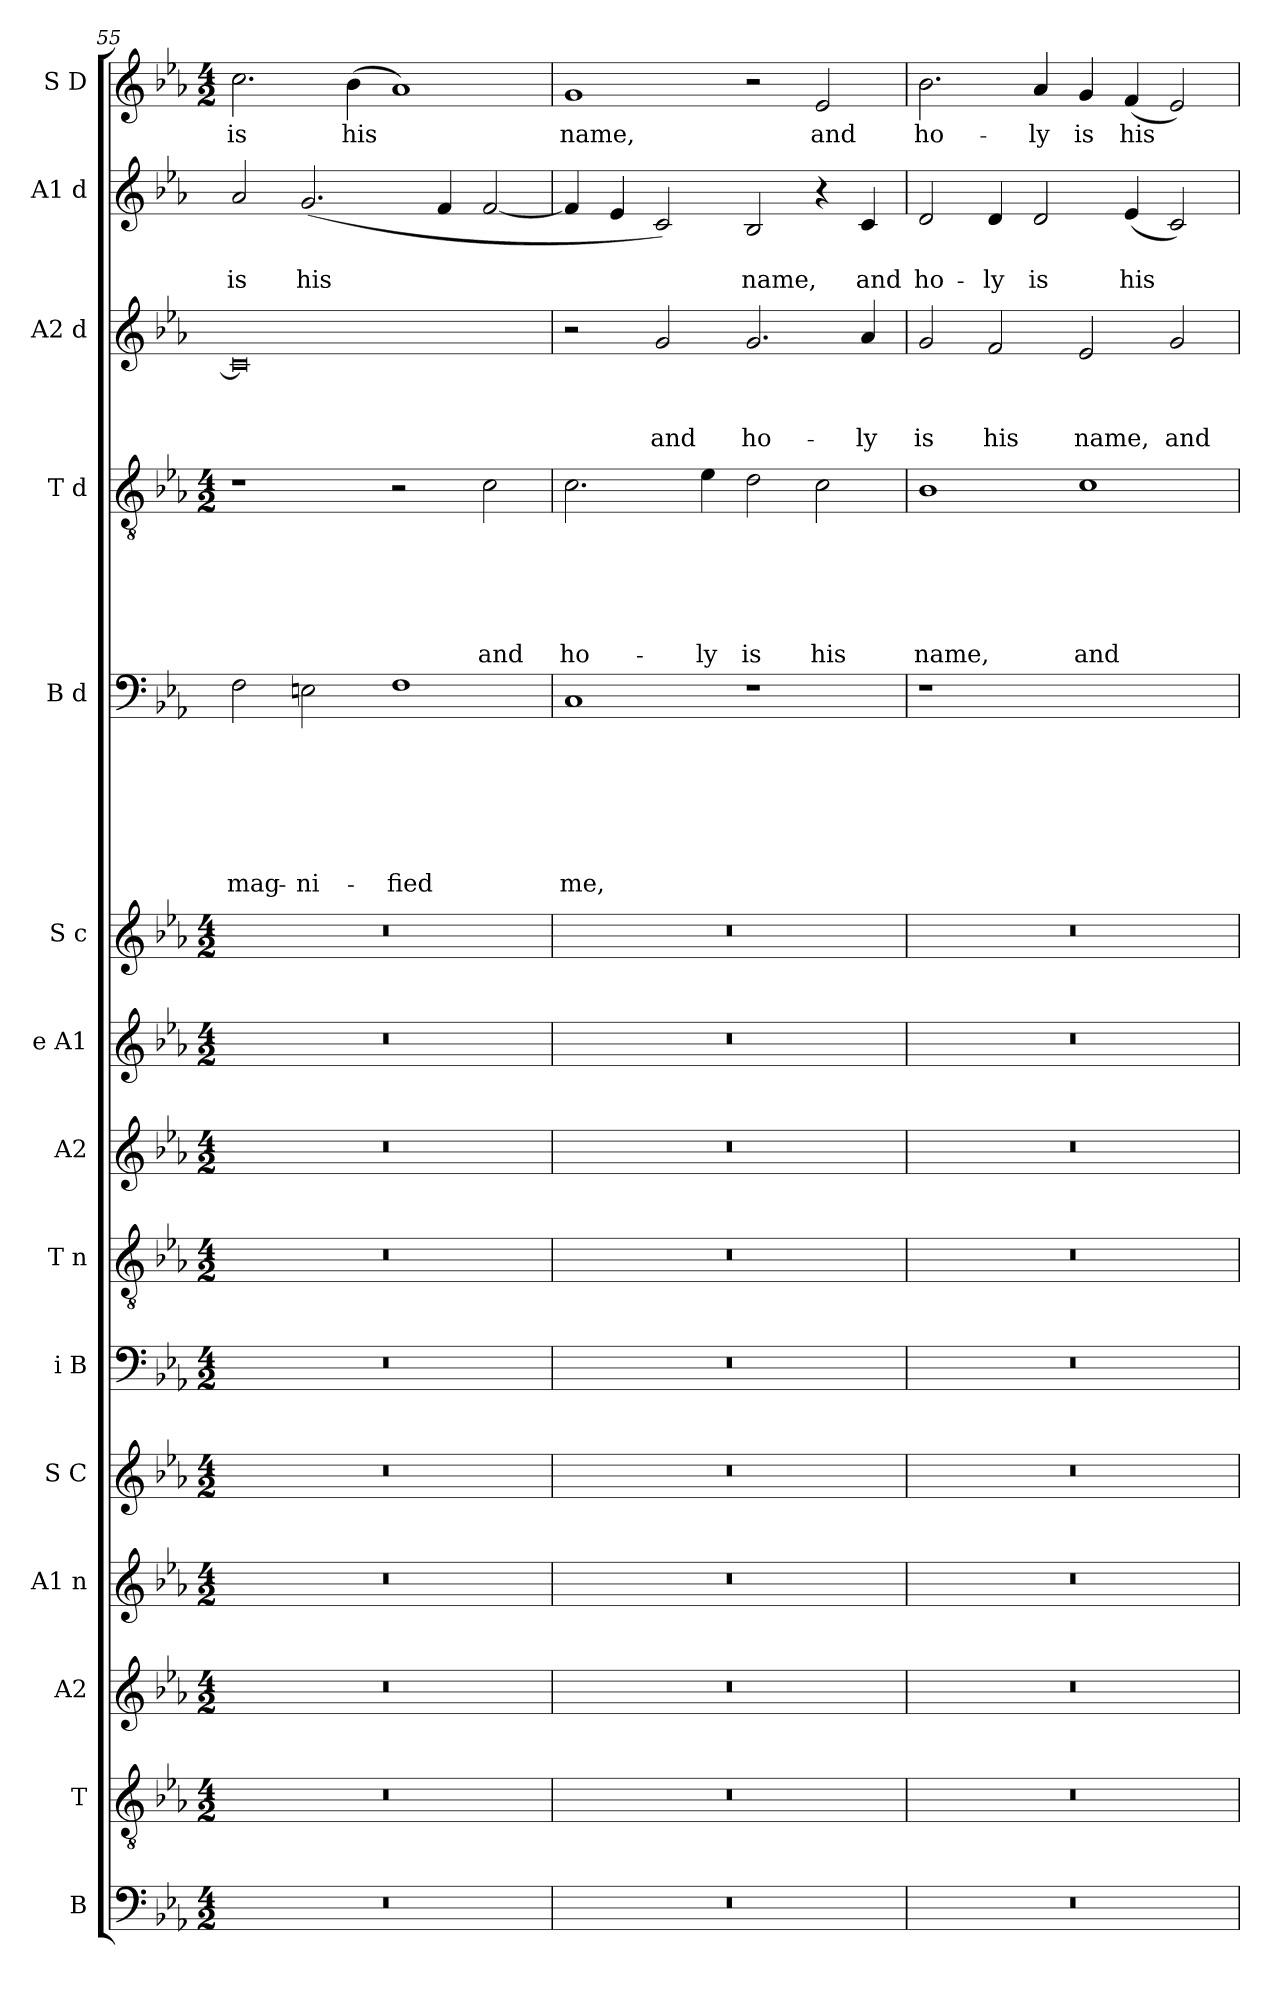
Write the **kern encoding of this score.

**kern	**kern	**kern	**kern	**kern	**kern	**kern	**kern	**kern	**kern	**kern	**text	**text	**text	**text	**text	**text	**text	**kern	**text	**text	**text	**text	**text	**text	**kern	**text	**text	**text	**kern	**text	**text	**kern	**text
*part15	*part14	*part13	*part12	*part11	*part10	*part9	*part8	*part7	*part6	*part5	*part5	*part5	*part5	*part5	*part5	*part5	*part5	*part4	*part4	*part4	*part4	*part4	*part4	*part4	*part3	*part3	*part3	*part3	*part2	*part2	*part2	*part1	*part1
*staff15	*staff14	*staff13	*staff12	*staff11	*staff10	*staff9	*staff8	*staff7	*staff6	*staff5	*staff5	*staff5	*staff5	*staff5	*staff5	*staff5	*staff5	*staff4	*staff4	*staff4	*staff4	*staff4	*staff4	*staff4	*staff3	*staff3	*staff3	*staff3	*staff2	*staff2	*staff2	*staff1	*staff1
*I"B	*I"T	*I"A2	*I"A1 n	*I"S C	*I"i B	*I"T n	*I"A2	*I"e A1	*I"S c	*I"B d	*	*	*	*	*	*	*	*I"T d	*	*	*	*	*	*	*I"A2 d	*	*	*	*I"A1 d	*	*	*I"S D	*
*	*	*	*	*	*	*	*	*	*I'S c	*I'B d	*	*	*	*	*	*	*	*I'T d	*	*	*	*	*	*	*I'A2 d	*	*	*	*I'A1 d	*	*	*I'S d	*
*clefF4	*clefGv2	*clefG2	*clefG2	*clefG2	*clefF4	*clefGv2	*clefG2	*clefG2	*clefG2	*clefF4	*	*	*	*	*	*	*	*clefGv2	*	*	*	*	*	*	*clefG2	*	*	*	*clefG2	*	*	*clefG2	*
*k[b-e-a-]	*k[b-e-a-]	*k[b-e-a-]	*k[b-e-a-]	*k[b-e-a-]	*k[b-e-a-]	*k[b-e-a-]	*k[b-e-a-]	*k[b-e-a-]	*k[b-e-a-]	*k[b-e-a-]	*	*	*	*	*	*	*	*k[b-e-a-]	*	*	*	*	*	*	*k[b-e-a-]	*	*	*	*k[b-e-a-]	*	*	*k[b-e-a-]	*
*E-:	*E-:	*E-:	*E-:	*E-:	*E-:	*E-:	*E-:	*E-:	*E-:	*E-:	*	*	*	*	*	*	*	*E-:	*	*	*	*	*	*	*E-:	*	*	*	*E-:	*	*	*E-:	*
*M4/2	*M4/2	*M4/2	*M4/2	*M4/2	*M4/2	*M4/2	*M4/2	*M4/2	*M4/2	*	*	*	*	*	*	*	*	*M4/2	*	*	*	*	*	*	*	*	*	*	*	*	*	*M4/2	*
=55	=55	=55	=55	=55	=55	=55	=55	=55	=55	=55	=55	=55	=55	=55	=55	=55	=55	=55	=55	=55	=55	=55	=55	=55	=55	=55	=55	=55	=55	=55	=55	=55	=55
!	!	!	!	!	!	!	!	!	!	!	!	!	!	!	!	!	!LO:LY:b	!	!	!	!	!	!	!	!	!	!	!	!	!	!LO:LY:b	!	!LO:LY:b
0r	0r	0r	0r	0r	0r	0r	0r	0r	0r	2F\	.	.	.	.	.	.	mag-	1r	.	.	.	.	.	.	0c]	.	.	.	2a-/	.	is	2.cc\	is
!	!	!	!	!	!	!	!	!	!	!	!	!	!	!	!	!	!LO:LY:b	!	!	!	!	!	!	!	!	!	!	!	!	!	!LO:LY:b	!	!
.	.	.	.	.	.	.	.	.	.	2En\	.	.	.	.	.	.	-ni-	.	.	.	.	.	.	.	.	.	.	.	(2.g/	.	his	.	.
!	!	!	!	!	!	!	!	!	!	!	!	!	!	!	!	!	!	!	!	!	!	!	!	!	!	!	!	!	!	!	!	!	!LO:LY:b
.	.	.	.	.	.	.	.	.	.	.	.	.	.	.	.	.	.	.	.	.	.	.	.	.	.	.	.	.	.	.	.	(>4b-\	his
!	!	!	!	!	!	!	!	!	!	!	!	!	!	!	!	!	!LO:LY:b	!	!	!	!	!	!	!	!	!	!	!	!	!	!	!	!
.	.	.	.	.	.	.	.	.	.	1F	.	.	.	.	.	.	-fied	2r	.	.	.	.	.	.	.	.	.	.	.	.	.	1a-)	.
.	.	.	.	.	.	.	.	.	.	.	.	.	.	.	.	.	.	.	.	.	.	.	.	.	.	.	.	.	4f/	.	.	.	.
!	!	!	!	!	!	!	!	!	!	!	!	!	!	!	!	!	!	!	!	!	!	!	!	!LO:LY:b	!	!	!	!	!	!	!	!	!
.	.	.	.	.	.	.	.	.	.	.	.	.	.	.	.	.	.	2c\	.	.	.	.	.	and	.	.	.	.	[<2f/	.	.	.	.
=56	=56	=56	=56	=56	=56	=56	=56	=56	=56	=56	=56	=56	=56	=56	=56	=56	=56	=56	=56	=56	=56	=56	=56	=56	=56	=56	=56	=56	=56	=56	=56	=56	=56
!	!	!	!	!	!	!	!	!	!	!	!	!	!	!	!	!	!LO:LY:b	!	!	!	!	!	!	!LO:LY:b	!	!	!	!	!	!	!	!	!LO:LY:b
0r	0r	0r	0r	0r	0r	0r	0r	0r	0r	1C	.	.	.	.	.	.	me,	2.c\	.	.	.	.	.	ho-	2r	.	.	.	4f/]	.	.	1g	name,
.	.	.	.	.	.	.	.	.	.	.	.	.	.	.	.	.	.	.	.	.	.	.	.	.	.	.	.	.	4e-/	.	.	.	.
!	!	!	!	!	!	!	!	!	!	!	!	!	!	!	!	!	!	!	!	!	!	!	!	!	!	!	!	!LO:LY:b	!	!	!	!	!
.	.	.	.	.	.	.	.	.	.	.	.	.	.	.	.	.	.	.	.	.	.	.	.	.	2g/	.	.	and	2c/)	.	.	.	.
!	!	!	!	!	!	!	!	!	!	!	!	!	!	!	!	!	!	!	!	!	!	!	!	!LO:LY:b	!	!	!	!	!	!	!	!	!
.	.	.	.	.	.	.	.	.	.	.	.	.	.	.	.	.	.	4e-\	.	.	.	.	.	-ly	.	.	.	.	.	.	.	.	.
!	!	!	!	!	!	!	!	!	!	!	!	!	!	!	!	!	!	!	!	!	!	!	!	!LO:LY:b	!	!	!	!LO:LY:b	!	!	!LO:LY:b	!	!
.	.	.	.	.	.	.	.	.	.	1r	.	.	.	.	.	.	.	2d\	.	.	.	.	.	is	2.g/	.	.	ho-	2B-/	.	name,	2r	.
!	!	!	!	!	!	!	!	!	!	!	!	!	!	!	!	!	!	!	!	!	!	!	!	!LO:LY:b	!	!	!	!	!	!	!	!	!LO:LY:b
.	.	.	.	.	.	.	.	.	.	.	.	.	.	.	.	.	.	2c\	.	.	.	.	.	his	.	.	.	.	4r	.	.	2e-/	and
!	!	!	!	!	!	!	!	!	!	!	!	!	!	!	!	!	!	!	!	!	!	!	!	!	!	!	!	!LO:LY:b	!	!	!LO:LY:b	!	!
.	.	.	.	.	.	.	.	.	.	.	.	.	.	.	.	.	.	.	.	.	.	.	.	.	4a-/	.	.	-ly	4c/	.	and	.	.
!!LO:LB:g=z
=57	=57	=57	=57	=57	=57	=57	=57	=57	=57	=57	=57	=57	=57	=57	=57	=57	=57	=57	=57	=57	=57	=57	=57	=57	=57	=57	=57	=57	=57	=57	=57	=57	=57
!	!	!	!	!	!	!	!	!	!	!LO:N:vis=1	!	!	!	!	!	!	!	!	!	!	!	!	!	!LO:LY:b	!	!	!	!LO:LY:b	!	!	!LO:LY:b	!	!LO:LY:b
0r	0r	0r	0r	0r	0r	0r	0r	0r	0r	1r	.	.	.	.	.	.	.	1B-	.	.	.	.	.	name,	2g/	.	.	is	2d/	.	ho-	2.b-\	ho-
!	!	!	!	!	!	!	!	!	!	!	!	!	!	!	!	!	!	!	!	!	!	!	!	!	!	!	!	!LO:LY:b	!	!	!LO:LY:b	!	!
.	.	.	.	.	.	.	.	.	.	.	.	.	.	.	.	.	.	.	.	.	.	.	.	.	2f/	.	.	his	4d/	.	-ly	.	.
!	!	!	!	!	!	!	!	!	!	!	!	!	!	!	!	!	!	!	!	!	!	!	!	!	!	!	!	!	!	!	!LO:LY:b	!	!LO:LY:b
.	.	.	.	.	.	.	.	.	.	.	.	.	.	.	.	.	.	.	.	.	.	.	.	.	.	.	.	.	2d/	.	is	4a-/	-ly
!	!	!	!	!	!	!	!	!	!	!	!	!	!	!	!	!	!	!	!	!	!	!	!	!LO:LY:b	!	!	!	!LO:LY:b	!	!	!	!	!LO:LY:b
.	.	.	.	.	.	.	.	.	.	1ryy	.	.	.	.	.	.	.	1c	.	.	.	.	.	and	2e-/	.	.	name,	.	.	.	4g/	is
!	!	!	!	!	!	!	!	!	!	!	!	!	!	!	!	!	!	!	!	!	!	!	!	!	!	!	!	!	!	!	!LO:LY:b	!	!LO:LY:b
.	.	.	.	.	.	.	.	.	.	.	.	.	.	.	.	.	.	.	.	.	.	.	.	.	.	.	.	.	(<4e-/	.	his	(<4f/	his
!	!	!	!	!	!	!	!	!	!	!	!	!	!	!	!	!	!	!	!	!	!	!	!	!	!	!	!	!LO:LY:b	!	!	!	!	!
.	.	.	.	.	.	.	.	.	.	.	.	.	.	.	.	.	.	.	.	.	.	.	.	.	2g/	.	.	and	2c/)	.	.	2e-/)	.
=	=	=	=	=	=	=	=	=	=	=	=	=	=	=	=	=	=	=	=	=	=	=	=	=	=	=	=	=	=	=	=	=	=
*-	*-	*-	*-	*-	*-	*-	*-	*-	*-	*-	*-	*-	*-	*-	*-	*-	*-	*-	*-	*-	*-	*-	*-	*-	*-	*-	*-	*-	*-	*-	*-	*-	*-
